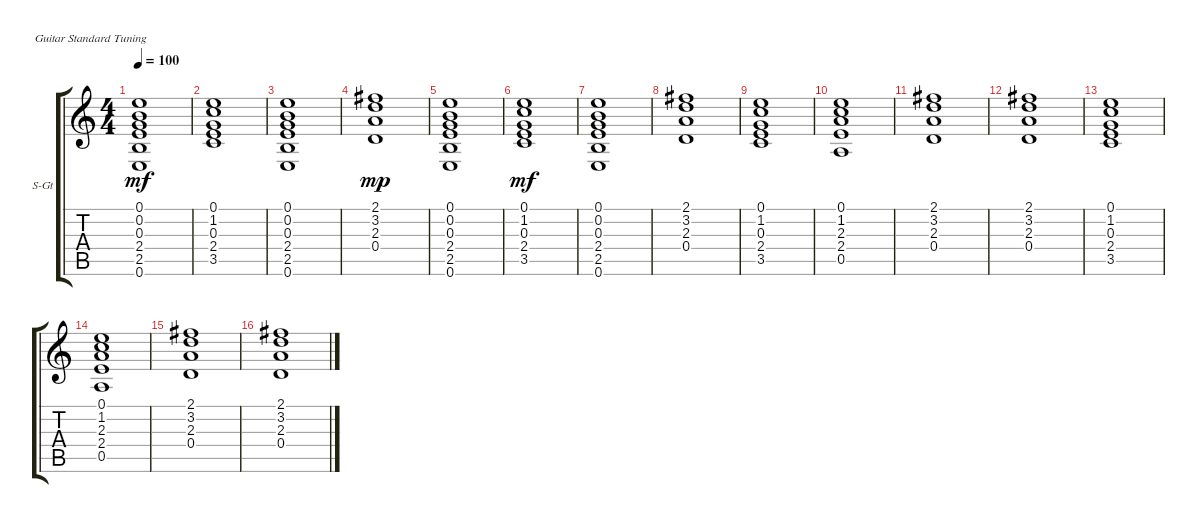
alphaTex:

\defaultSystemsLayout 4
\bracketExtendMode groupsimilarinstruments
\firstSystemTrackNameOrientation horizontal
\otherSystemsTrackNameOrientation horizontal
\track ("Steel Guitar" "S-Gt") {instrument acousticguitarsteel}
\staff {score tabs}
\tuning (E4 B3 G3 D3 A2 E2)
\ts (4 4)
\tempo 100
\clef g2
\ks c
(0.6 2.5 2.4 0.3 0.2 0.1).1{dy mf instrument acousticguitarsteel} |
(3.5 2.4 0.3 1.2 0.1).1 |
(0.1 0.2 0.3 2.4 2.5 0.6).1 |
(0.4 2.3 3.2 2.1).1{dy mp} |
(0.6 2.5 2.4 0.3 0.2 0.1).1 |
(3.5 2.4 0.3 1.2 0.1).1{dy mf} |
(0.1 0.2 0.3 2.4 2.5 0.6).1 |
(0.4 2.3 3.2 2.1).1 |
(3.5 2.4 0.3 1.2 0.1).1 |
(0.1 1.2 2.3 2.4 0.5).1 |
(0.4 2.3 3.2 2.1).1 |
(2.1 3.2 2.3 0.4).1 |
(3.5 2.4 0.3 1.2 0.1).1 |
(0.1 1.2 2.3 2.4 0.5).1 |
(0.4 2.3 3.2 2.1).1 |
(2.1 3.2 2.3 0.4).1
